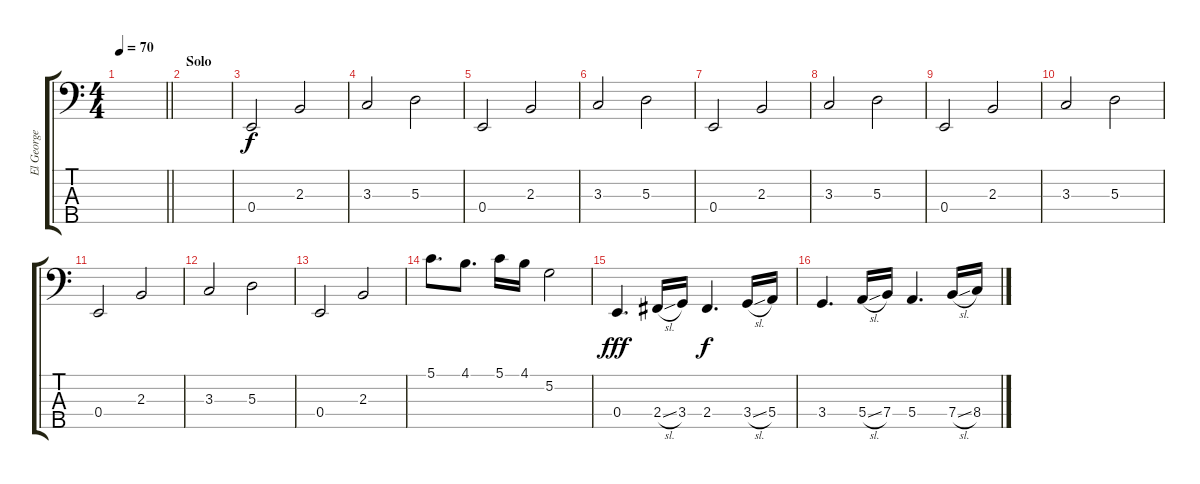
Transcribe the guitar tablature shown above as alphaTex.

\track ("El George" "El George") {instrument electricbassfinger}
\staff {score tabs}
\tuning (G2 D2 A1 E1 B0) {hide}
\ts (4 4)
\tempo 70
\clef f4
\barLineRight lightlight
\ks c
|
\section ("" "Solo")
|
0.4.2 2.3.2 |
3.3.2 5.3.2 |
0.4.2 2.3.2 |
3.3.2 5.3.2 |
0.4.2 2.3.2 |
3.3.2 5.3.2 |
0.4.2 2.3.2 |
3.3.2 5.3.2 |
0.4.2 2.3.2 |
3.3.2 5.3.2 |
0.4.2 2.3.2 |
5.1.8{d} 4.1.8{d} 5.1.16 4.1.16 5.2.2 |
0.4.4{d dy fff} 2.4{sl}.16 3.4.16 2.4.4{d dy f} 3.4{sl}.16 5.4.16 |
3.4.4{d} 5.4{sl}.16 7.4.16 5.4.4{d} 7.4{sl}.16 8.4.16
